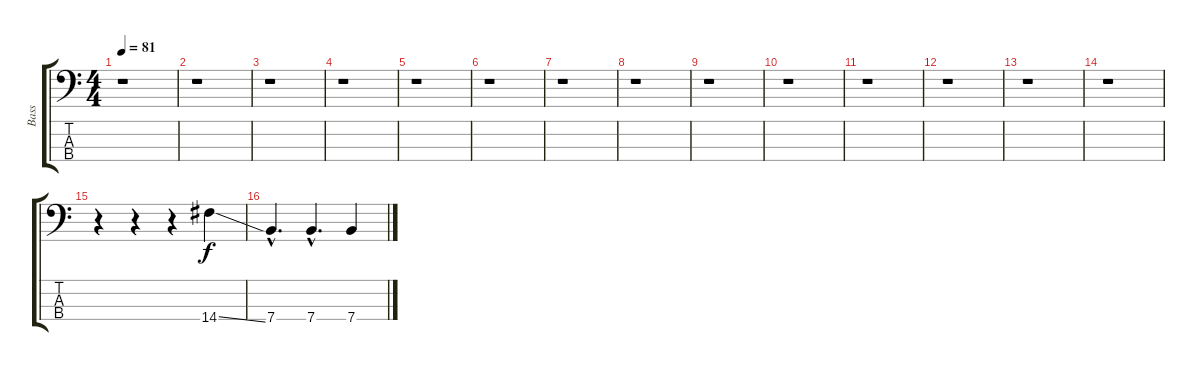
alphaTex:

\track ("Bass" "Bass") {instrument electricbassfinger}
\staff {score tabs}
\tuning (G2 D2 A1 E1) {hide}
\ts (4 4)
\tempo 81
\clef f4
\ks c
r.1{dy f instrument electricbassfinger} |
r.1 |
r.1 |
r.1 |
r.1 |
r.1 |
r.1 |
r.1 |
r.1 |
r.1 |
r.1 |
r.1 |
r.1 |
r.1 |
r.4 r.4 r.4 14.4{ss}.4 |
7.4{hac}.4{d} 7.4{hac}.4{d} 7.4.4
